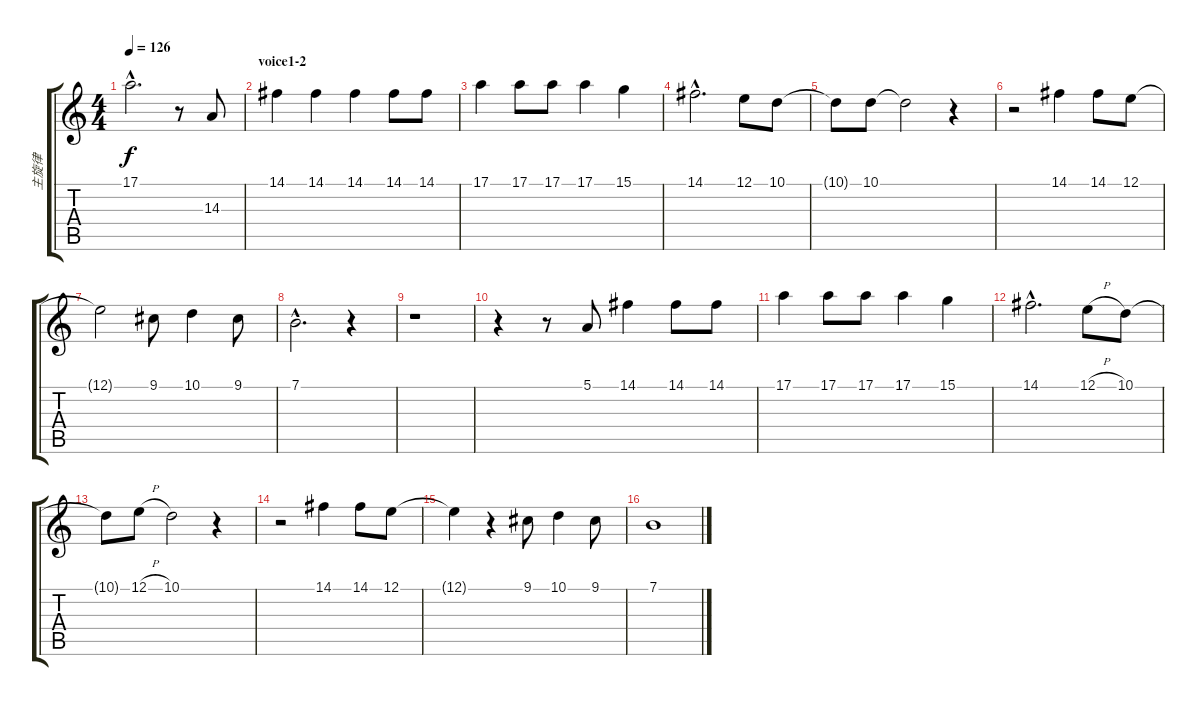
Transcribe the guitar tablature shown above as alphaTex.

\track ("主旋律" "主旋律") {instrument synthvoice}
\staff {score tabs}
\tuning (E4 B3 G3 D3 A2 E2) {hide}
\ts (4 4)
\tempo 126
\clef g2
\ks c
17.1{hac t}.2{d dy f} r.8 14.3.8 |
\section ("" "voice1-2")
14.1.4 14.1.4 14.1.4 14.1.8 14.1.8 |
17.1.4 17.1.8 17.1.8 17.1.4 15.1.4 |
14.1{hac}.2{d} 12.1.8 10.1.8 |
10.1{t}.8 10.1.8 10.1{t}.2 r.4 |
r.2 14.1.4 14.1.8 12.1.8 |
12.1{t}.2 9.1.8 10.1.4 9.1.8 |
7.1{hac}.2{d} r.4 |
r.1 |
r.4 r.8 5.1.8 14.1.4 14.1.8 14.1.8 |
17.1.4 17.1.8 17.1.8 17.1.4 15.1.4 |
14.1{hac}.2{d} 12.1{h}.8 10.1.8 |
10.1{t}.8 12.1{h}.8 10.1.2 r.4 |
r.2 14.1.4 14.1.8 12.1.8 |
12.1{t}.4 r.4 9.1.8 10.1.4 9.1.8 |
7.1.1
